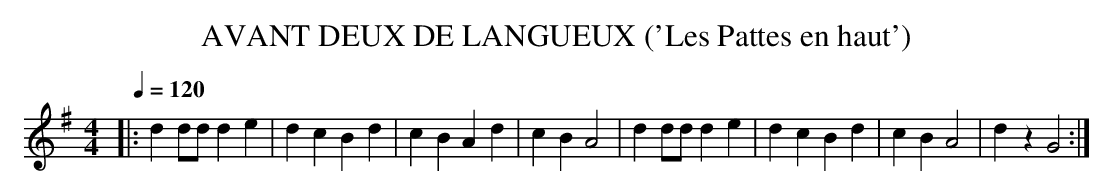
X:1
T:AVANT DEUX DE LANGUEUX ('Les Pattes en haut')
M:4/4
L:1/4
Q:1/4=120
K:G
|:d d/2d/2de|dcBd|cBAd|cBA2|d d/2d/2de|dcBd|cBA2|d z G2:|
